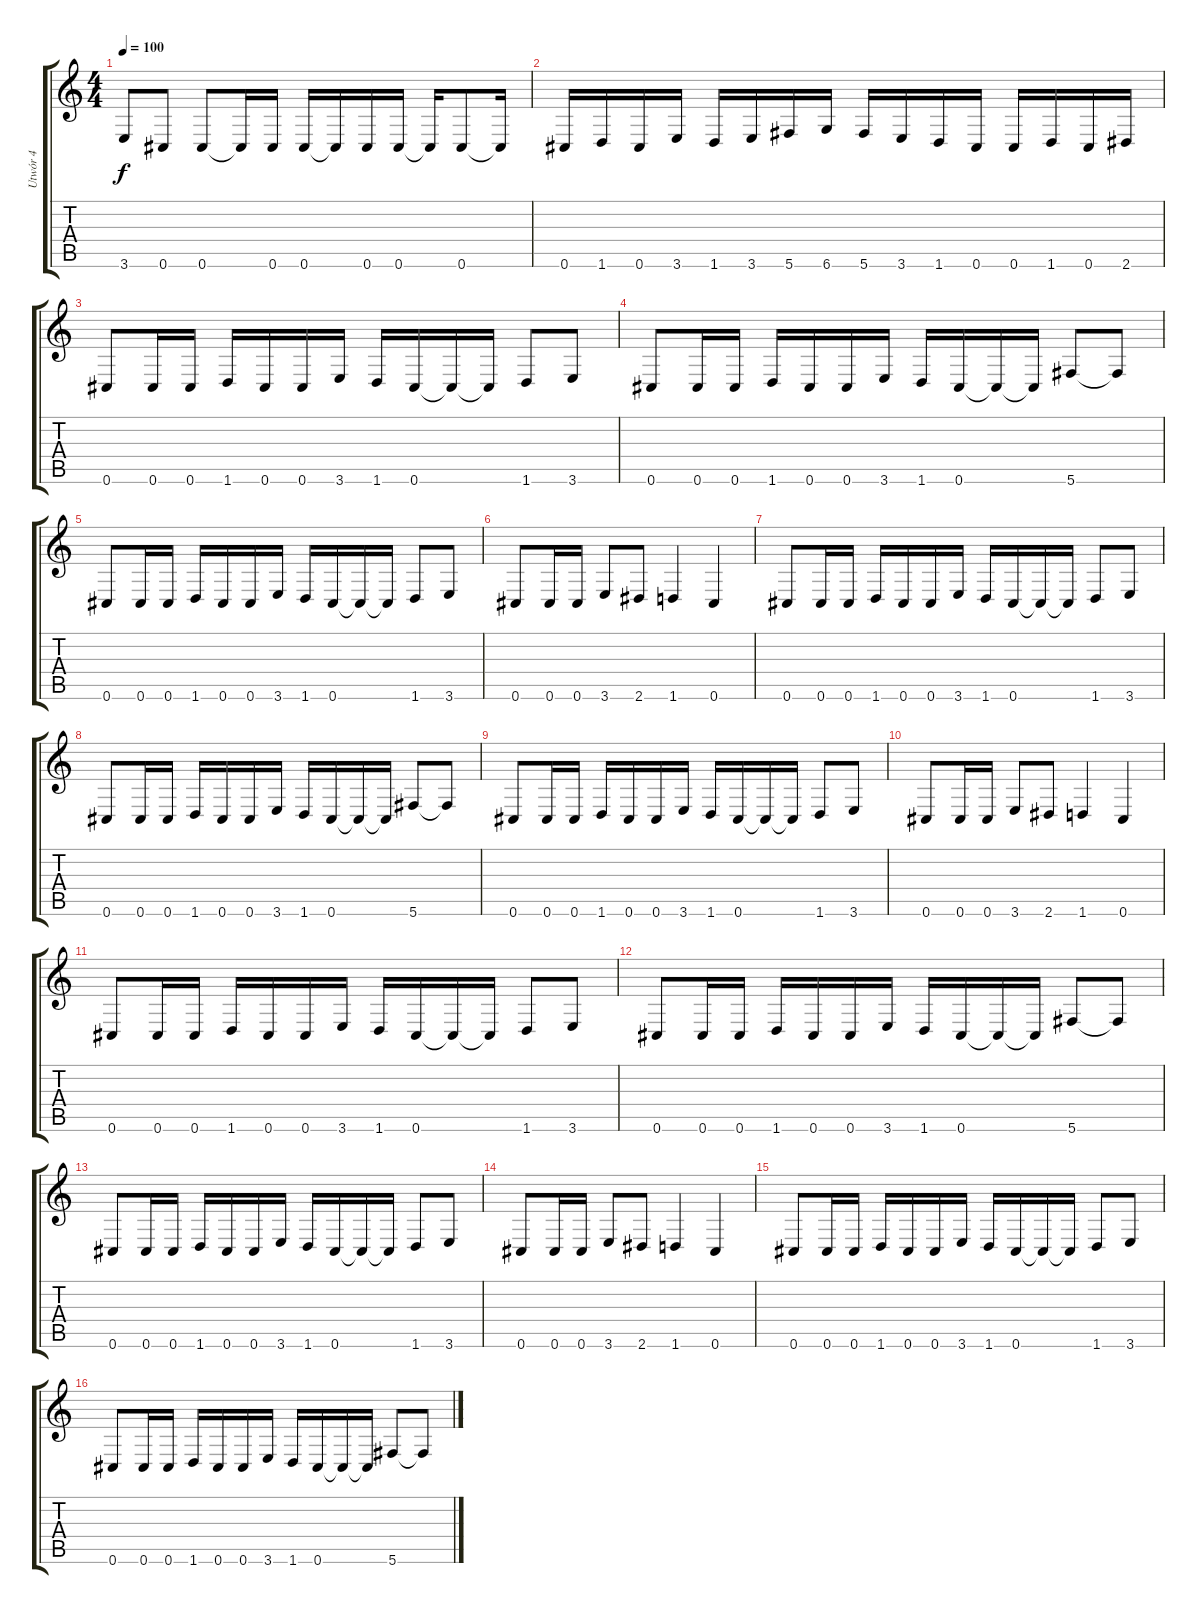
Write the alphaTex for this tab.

\track ("Utwór 4" "Utwór 4") {instrument electricbasspick}
\staff {score tabs}
\tuning (Db4 Ab3 E3 B2 Gb2 Db2) {hide}
\ts (4 4)
\tempo 100
\clef g2
\ks c
3.6.8{dy f} 0.6.8 0.6.8 0.6{t}.16 0.6.16 0.6.16 0.6{t}.16 0.6.16 0.6.16 0.6{t}.16 0.6.8 0.6{t}.16 |
0.6.16 1.6.16 0.6.16 3.6.16 1.6.16 3.6.16 5.6.16 6.6.16 5.6.16 3.6.16 1.6.16 0.6.16 0.6.16 1.6.16 0.6.16 2.6.16 |
0.6.8 0.6.16 0.6.16 1.6.16 0.6.16 0.6.16 3.6.16 1.6.16 0.6.16 0.6{t}.16 0.6{t}.16 1.6.8 3.6.8 |
0.6.8 0.6.16 0.6.16 1.6.16 0.6.16 0.6.16 3.6.16 1.6.16 0.6.16 0.6{t}.16 0.6{t}.16 5.6.8 5.6{t}.8 |
0.6.8 0.6.16 0.6.16 1.6.16 0.6.16 0.6.16 3.6.16 1.6.16 0.6.16 0.6{t}.16 0.6{t}.16 1.6.8 3.6.8 |
0.6.8 0.6.16 0.6.16 3.6.8 2.6.8 1.6.4 0.6.4 |
0.6.8 0.6.16 0.6.16 1.6.16 0.6.16 0.6.16 3.6.16 1.6.16 0.6.16 0.6{t}.16 0.6{t}.16 1.6.8 3.6.8 |
0.6.8 0.6.16 0.6.16 1.6.16 0.6.16 0.6.16 3.6.16 1.6.16 0.6.16 0.6{t}.16 0.6{t}.16 5.6.8 5.6{t}.8 |
0.6.8 0.6.16 0.6.16 1.6.16 0.6.16 0.6.16 3.6.16 1.6.16 0.6.16 0.6{t}.16 0.6{t}.16 1.6.8 3.6.8 |
0.6.8 0.6.16 0.6.16 3.6.8 2.6.8 1.6.4 0.6.4 |
0.6.8 0.6.16 0.6.16 1.6.16 0.6.16 0.6.16 3.6.16 1.6.16 0.6.16 0.6{t}.16 0.6{t}.16 1.6.8 3.6.8 |
0.6.8 0.6.16 0.6.16 1.6.16 0.6.16 0.6.16 3.6.16 1.6.16 0.6.16 0.6{t}.16 0.6{t}.16 5.6.8 5.6{t}.8 |
0.6.8 0.6.16 0.6.16 1.6.16 0.6.16 0.6.16 3.6.16 1.6.16 0.6.16 0.6{t}.16 0.6{t}.16 1.6.8 3.6.8 |
0.6.8 0.6.16 0.6.16 3.6.8 2.6.8 1.6.4 0.6.4 |
0.6.8 0.6.16 0.6.16 1.6.16 0.6.16 0.6.16 3.6.16 1.6.16 0.6.16 0.6{t}.16 0.6{t}.16 1.6.8 3.6.8 |
0.6.8 0.6.16 0.6.16 1.6.16 0.6.16 0.6.16 3.6.16 1.6.16 0.6.16 0.6{t}.16 0.6{t}.16 5.6.8 5.6{t}.8
